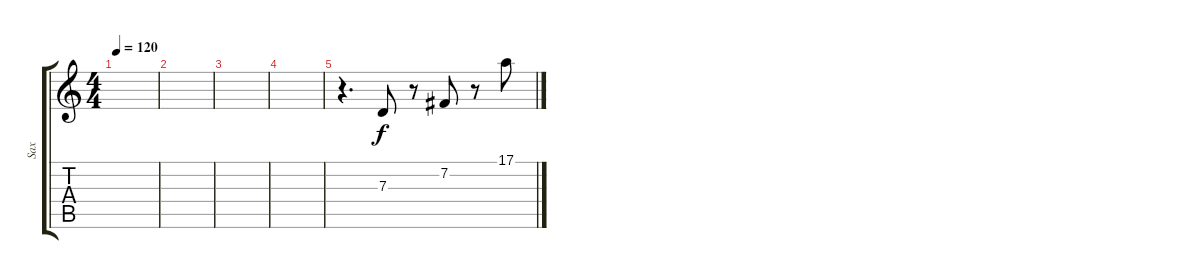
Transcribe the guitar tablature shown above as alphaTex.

\track ("Sax" "Sax") {instrument baritonesax}
\staff {score tabs}
\tuning (E4 B3 G3 D3 A2 E2) {hide}
\ts (4 4)
\tempo 120
\clef g2
\ks c
|
|
|
|
r.4{d} 7.3.8 r.8 7.2.8 r.8 17.1.8
